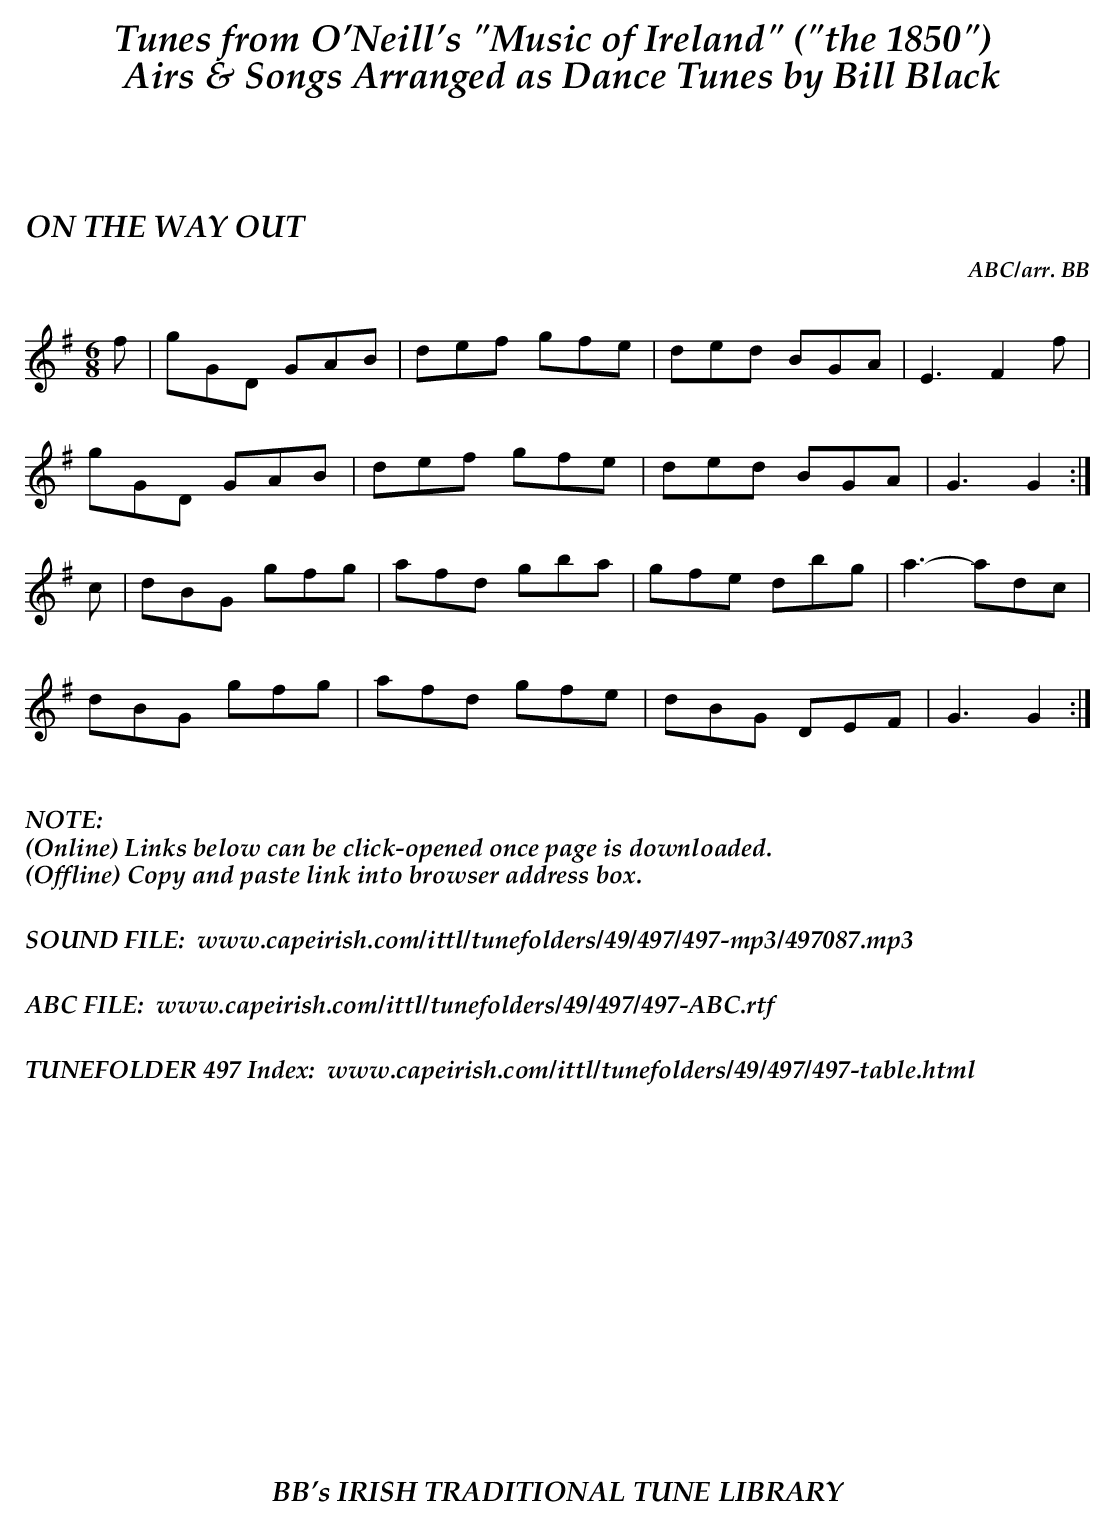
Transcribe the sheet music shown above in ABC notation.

X:1
T:ON THE WAY OUT
C:ABC/arr. BB
M:6/8
L:1/8
K:G
f|gGD GAB|def gfe|ded BGA|E3 F2f|
gGD GAB|def gfe|ded BGA|G3G2 :|
c|dBG gfg|afd gba|gfe dbg|a3-adc|
dBG gfg|afd gfe|dBG DEF|G3G2 :|
%%vskip .3in
%%textoption left
%%textfont "Palatino-BoldItalic" 16
%%begintext
%%NOTE:
(Online) Links below can be click-opened once page is downloaded.
(Offline) Copy and paste link into browser address box.
%%
%%
SOUND FILE:  www.capeirish.com/ittl/tunefolders/49/497/497-mp3/497087.mp3
%%
%%
ABC FILE:  www.capeirish.com/ittl/tunefolders/49/497/497-ABC.rtf
%%
%%
TUNEFOLDER 497 Index:  www.capeirish.com/ittl/tunefolders/49/497/497-table.html
